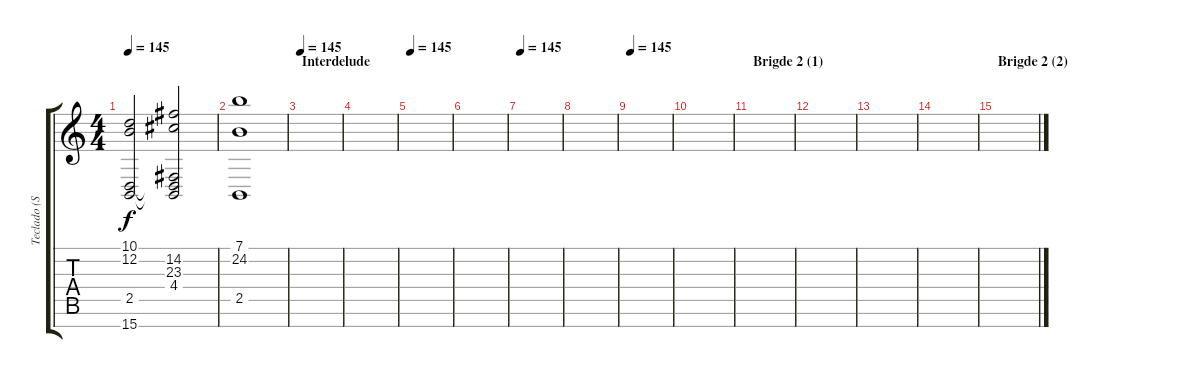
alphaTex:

\track ("Teclado (String)" "Teclado (S") {instrument stringensemble2}
\staff {score tabs}
\tuning (E4 B3 G3 D3 A2 E2 B1) {hide}
\ts (4 4)
\tempo 145
\clef g2
\ks c
(10.1 12.2 2.5 15.7).2{dy f} (14.2 23.3 4.4 2.5{t} 15.7{t}).2 |
(7.1 24.2 2.5).1 |
\section ("" "Interdelude")
\tempo 145
|
|
\tempo 145
|
|
\tempo 145
|
|
\tempo 145
|
|
\section ("" "Brigde 2 (1)")
|
|
|
|
\section ("" "Brigde 2 (2)")
